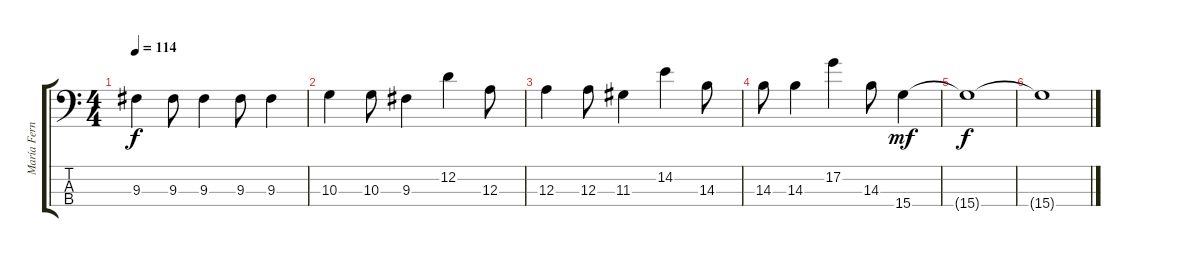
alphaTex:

\track ("María Fernanda (bajo)" "María Fern") {instrument electricbasspick}
\staff {score tabs}
\tuning (G2 D2 A1 E1) {hide}
\ts (4 4)
\tempo 114
\clef f4
\ks c
9.3.4{dy f} 9.3.8 9.3.4 9.3.8 9.3.4 |
10.3.4 10.3.8 9.3.4 12.2.4 12.3.8 |
12.3.4 12.3.8 11.3.4 14.2.4 14.3.8 |
14.3.8 14.3.4 17.2.4 14.3.8 15.4.4{dy mf} |
15.4{t}.1{dy f} |
15.4{t}.1
